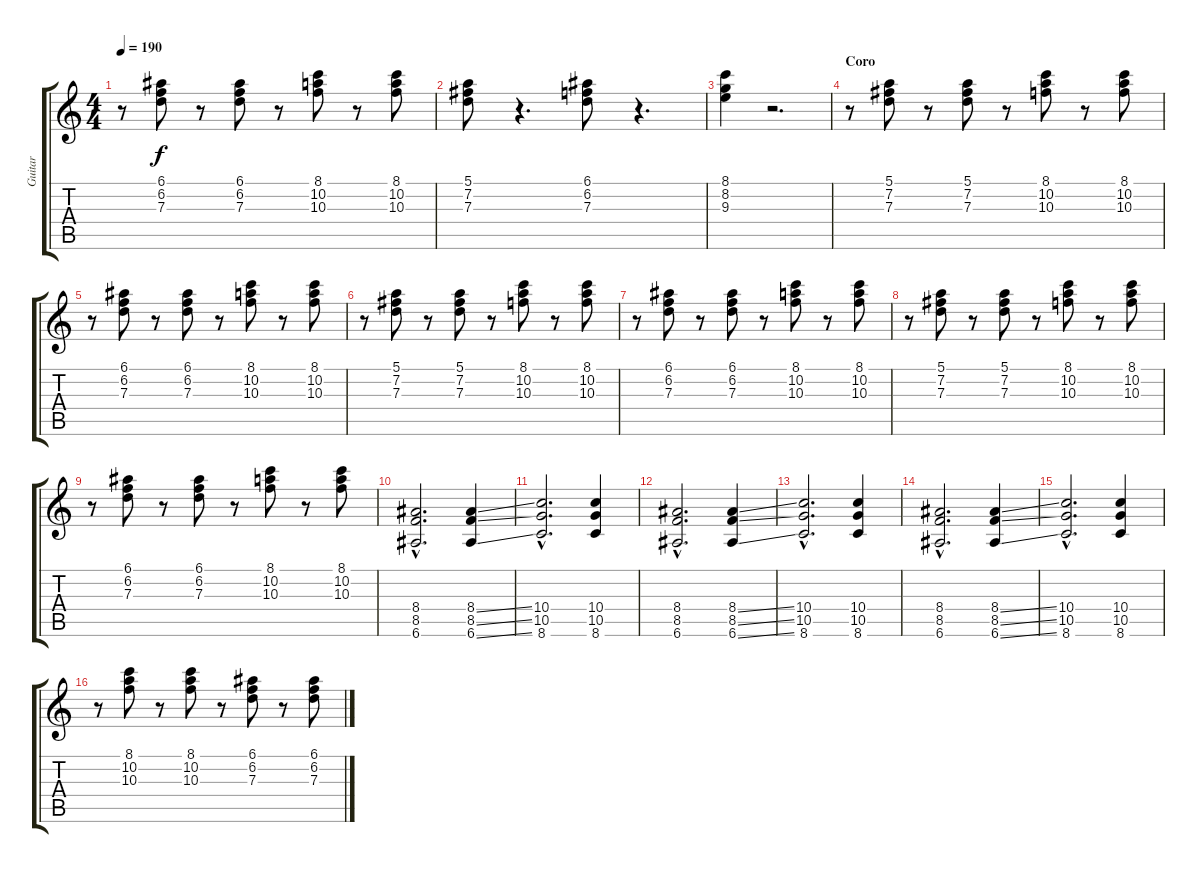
\track ("Guitar" "Guitar") {instrument overdrivenguitar}
\staff {score tabs}
\tuning (E4 B3 G3 D3 A2 E2) {hide}
\ts (4 4)
\tempo 190
\clef g2
\ks c
r.8{dy f} (6.1 6.2 7.3).8 r.8 (6.1 6.2 7.3).8 r.8 (8.1 10.2 10.3).8 r.8 (8.1 10.2 10.3).8 |
(5.1 7.2 7.3).8 r.4{d} (6.1 6.2 7.3).8 r.4{d} |
(8.1 8.2 9.3).4 r.2{d} |
\section ("" "Coro")
r.8 (5.1 7.2 7.3).8 r.8 (5.1 7.2 7.3).8 r.8 (8.1 10.2 10.3).8 r.8 (8.1 10.2 10.3).8 |
r.8 (6.1 6.2 7.3).8 r.8 (6.1 6.2 7.3).8 r.8 (8.1 10.2 10.3).8 r.8 (8.1 10.2 10.3).8 |
r.8 (5.1 7.2 7.3).8 r.8 (5.1 7.2 7.3).8 r.8 (8.1 10.2 10.3).8 r.8 (8.1 10.2 10.3).8 |
r.8 (6.1 6.2 7.3).8 r.8 (6.1 6.2 7.3).8 r.8 (8.1 10.2 10.3).8 r.8 (8.1 10.2 10.3).8 |
r.8 (5.1 7.2 7.3).8 r.8 (5.1 7.2 7.3).8 r.8 (8.1 10.2 10.3).8 r.8 (8.1 10.2 10.3).8 |
r.8 (6.1 6.2 7.3).8 r.8 (6.1 6.2 7.3).8 r.8 (8.1 10.2 10.3).8 r.8 (8.1 10.2 10.3).8 |
(8.4{hac} 8.5{hac} 6.6{hac}).2{d} (8.4{ss} 8.5{ss} 6.6{ss}).4 |
(10.4{hac} 10.5{hac} 8.6{hac}).2{d} (10.4 10.5 8.6).4 |
(8.4{hac} 8.5{hac} 6.6{hac}).2{d} (8.4{ss} 8.5{ss} 6.6{ss}).4 |
(10.4{hac} 10.5{hac} 8.6{hac}).2{d} (10.4 10.5 8.6).4 |
(8.4{hac} 8.5{hac} 6.6{hac}).2{d} (8.4{ss} 8.5{ss} 6.6{ss}).4 |
(10.4{hac} 10.5{hac} 8.6{hac}).2{d} (10.4 10.5 8.6).4 |
r.8 (8.1 10.2 10.3).8 r.8 (8.1 10.2 10.3).8 r.8 (6.1 6.2 7.3).8 r.8 (6.1 6.2 7.3).8
